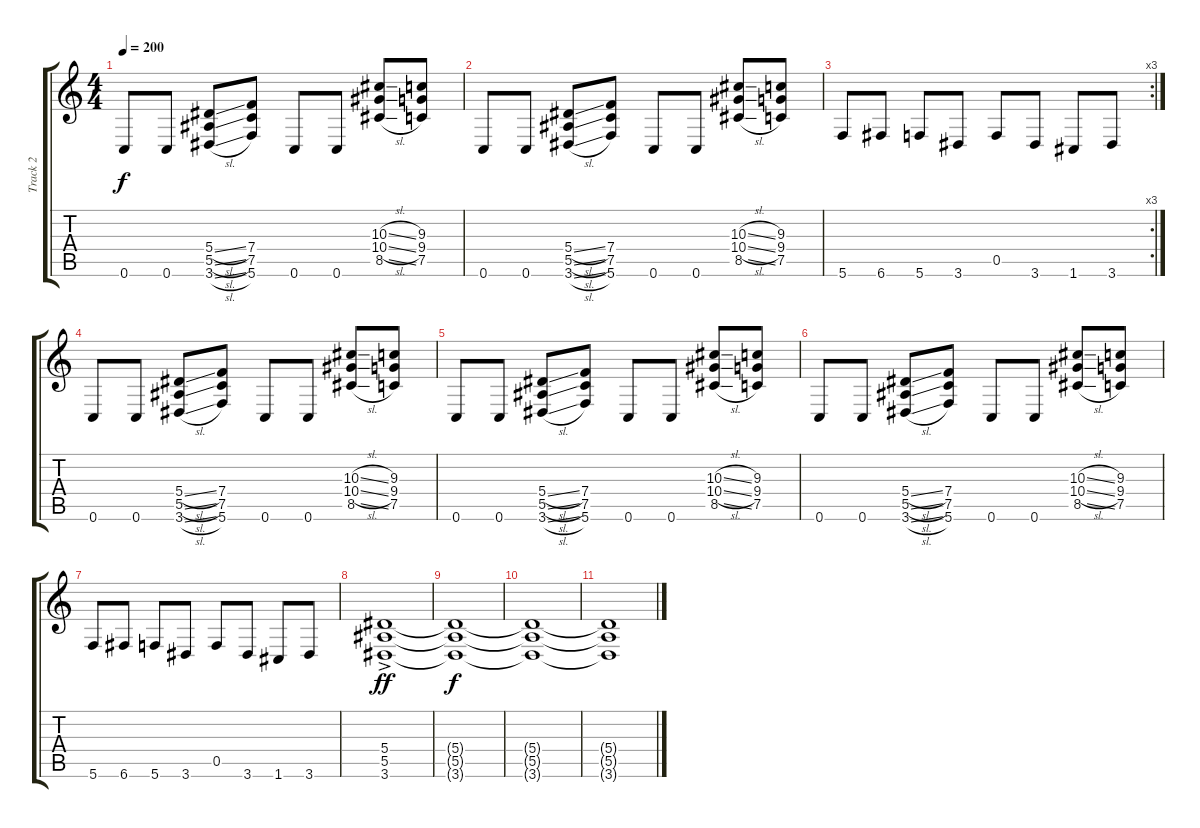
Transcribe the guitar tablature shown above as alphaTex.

\track ("Track 2" "Track 2") {instrument distortionguitar}
\staff {score tabs}
\tuning (C4 G3 Eb3 Bb2 F2 C2) {hide}
\ts (4 4)
\tempo 200
\clef g2
\ks c
0.6.8{dy f} 0.6.8 (5.4{sl} 5.5{sl} 3.6{sl}).8 (7.4 7.5 5.6).8 0.6.8 0.6.8 (10.3{sl} 10.4{sl} 8.5{sl}).8 (9.3 9.4 7.5).8 |
0.6.8 0.6.8 (5.4{sl} 5.5{sl} 3.6{sl}).8 (7.4 7.5 5.6).8 0.6.8 0.6.8 (10.3{sl} 10.4{sl} 8.5{sl}).8 (9.3 9.4 7.5).8 |
\rc 3
5.6.8 6.6.8 5.6.8 3.6.8 0.5.8 3.6.8 1.6.8 3.6.8 |
0.6.8 0.6.8 (5.4{sl} 5.5{sl} 3.6{sl}).8 (7.4 7.5 5.6).8 0.6.8 0.6.8 (10.3{sl} 10.4{sl} 8.5{sl}).8 (9.3 9.4 7.5).8 |
0.6.8 0.6.8 (5.4{sl} 5.5{sl} 3.6{sl}).8 (7.4 7.5 5.6).8 0.6.8 0.6.8 (10.3{sl} 10.4{sl} 8.5{sl}).8 (9.3 9.4 7.5).8 |
0.6.8 0.6.8 (5.4{sl} 5.5{sl} 3.6{sl}).8 (7.4 7.5 5.6).8 0.6.8 0.6.8 (10.3{sl} 10.4{sl} 8.5{sl}).8 (9.3 9.4 7.5).8 |
5.6.8 6.6.8 5.6.8 3.6.8 0.5.8 3.6.8 1.6.8 3.6.8 |
(5.4{ac} 5.5{ac} 3.6{ac}).1{dy ff volume 1} |
(5.4{t} 5.5{t} 3.6{t}).1{dy f} |
(5.4{t} 5.5{t} 3.6{t}).1 |
(5.4{t} 5.5{t} 3.6{t}).1
